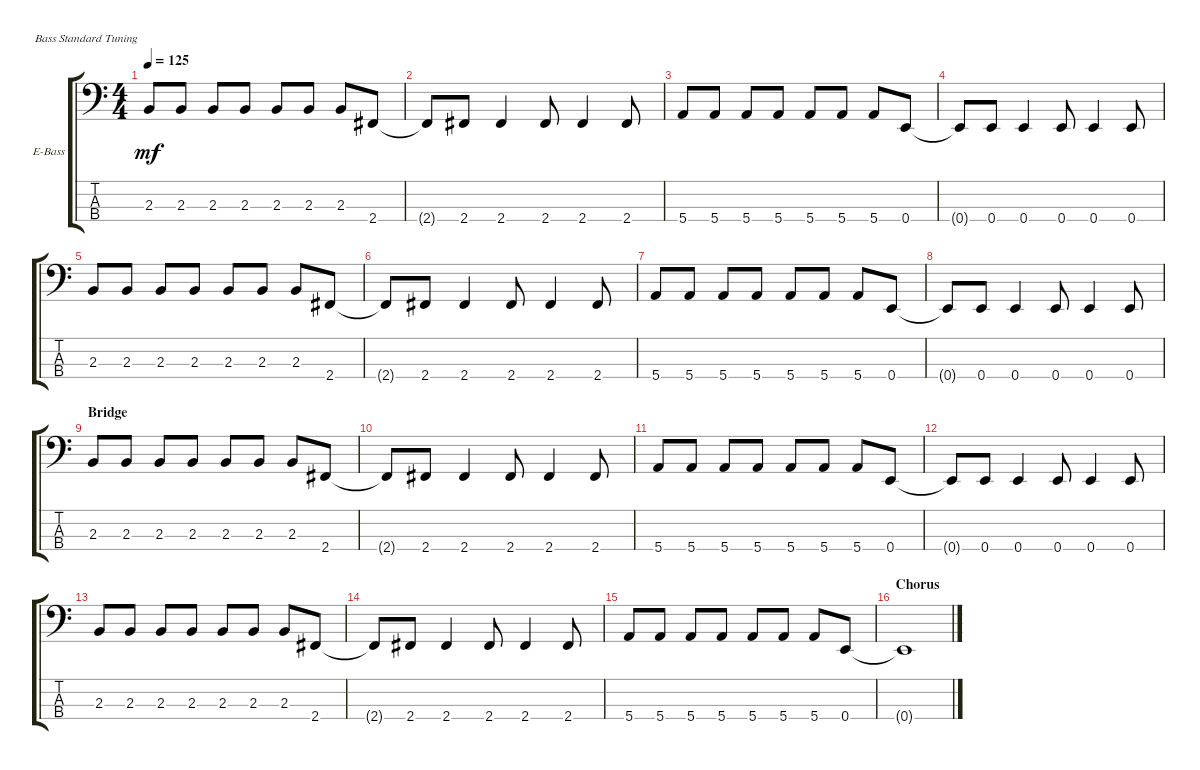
\defaultSystemsLayout 4
\bracketExtendMode groupsimilarinstruments
\firstSystemTrackNameOrientation horizontal
\otherSystemsTrackNameOrientation horizontal
\track ("Electric Bass" "E-Bass") {instrument electricbassfinger}
\staff {score tabs}
\tuning (G2 D2 A1 E1)
\ts (4 4)
\tempo 125
\clef f4
\ks c
2.3.8{dy mf} 2.3.8 2.3.8 2.3.8 2.3.8 2.3.8 2.3.8 2.4.8 |
2.4{t}.8 2.4.8 2.4.4 2.4.8 2.4.4 2.4.8 |
5.4.8 5.4.8 5.4.8 5.4.8 5.4.8 5.4.8 5.4.8 0.4.8 |
0.4{t}.8 0.4.8 0.4.4 0.4.8 0.4.4 0.4.8 |
2.3.8 2.3.8 2.3.8 2.3.8 2.3.8 2.3.8 2.3.8 2.4.8 |
2.4{t}.8 2.4.8 2.4.4 2.4.8 2.4.4 2.4.8 |
5.4.8 5.4.8 5.4.8 5.4.8 5.4.8 5.4.8 5.4.8 0.4.8 |
0.4{t}.8 0.4.8 0.4.4 0.4.8 0.4.4 0.4.8 |
\section ("" "Bridge")
2.3.8 2.3.8 2.3.8 2.3.8 2.3.8 2.3.8 2.3.8 2.4.8 |
2.4{t}.8 2.4.8 2.4.4 2.4.8 2.4.4 2.4.8 |
5.4.8 5.4.8 5.4.8 5.4.8 5.4.8 5.4.8 5.4.8 0.4.8 |
0.4{t}.8 0.4.8 0.4.4 0.4.8 0.4.4 0.4.8 |
2.3.8 2.3.8 2.3.8 2.3.8 2.3.8 2.3.8 2.3.8 2.4.8 |
2.4{t}.8 2.4.8 2.4.4 2.4.8 2.4.4 2.4.8 |
5.4.8 5.4.8 5.4.8 5.4.8 5.4.8 5.4.8 5.4.8 0.4.8 |
\section ("" "Chorus")
0.4{t}.1
